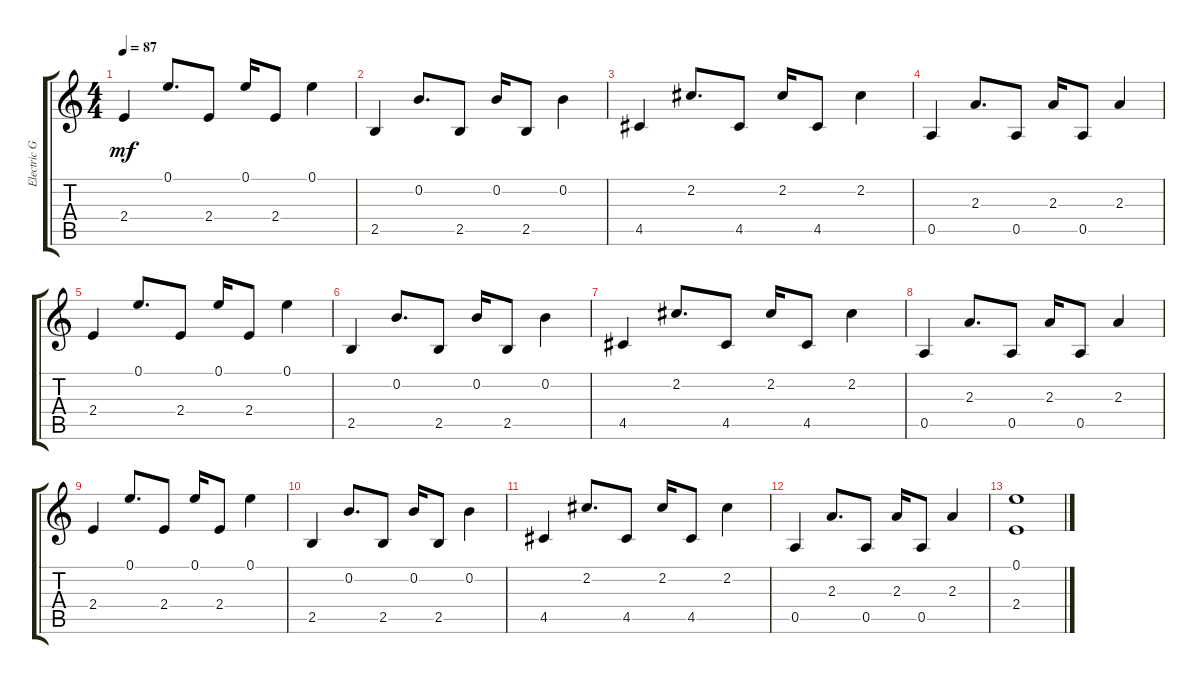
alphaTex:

\track ("Electric Guitar" "Electric G") {instrument electricguitarclean}
\staff {score tabs}
\tuning (E4 B3 G3 D3 A2 E2) {hide}
\ts (4 4)
\tempo 87
\clef g2
\ks c
2.4.4{dy mf} 0.1.8{d} 2.4.8 0.1.16 2.4.8 0.1.4 |
2.5.4 0.2.8{d} 2.5.8 0.2.16 2.5.8 0.2.4 |
4.5.4 2.2.8{d} 4.5.8 2.2.16 4.5.8 2.2.4 |
0.5.4 2.3.8{d} 0.5.8 2.3.16 0.5.8 2.3.4 |
2.4.4 0.1.8{d} 2.4.8 0.1.16 2.4.8 0.1.4 |
2.5.4 0.2.8{d} 2.5.8 0.2.16 2.5.8 0.2.4 |
4.5.4 2.2.8{d} 4.5.8 2.2.16 4.5.8 2.2.4 |
0.5.4 2.3.8{d} 0.5.8 2.3.16 0.5.8 2.3.4 |
2.4.4 0.1.8{d} 2.4.8 0.1.16 2.4.8 0.1.4 |
2.5.4 0.2.8{d} 2.5.8 0.2.16 2.5.8 0.2.4 |
4.5.4 2.2.8{d} 4.5.8 2.2.16 4.5.8 2.2.4 |
0.5.4 2.3.8{d} 0.5.8 2.3.16 0.5.8 2.3.4 |
(0.1 2.4).1
